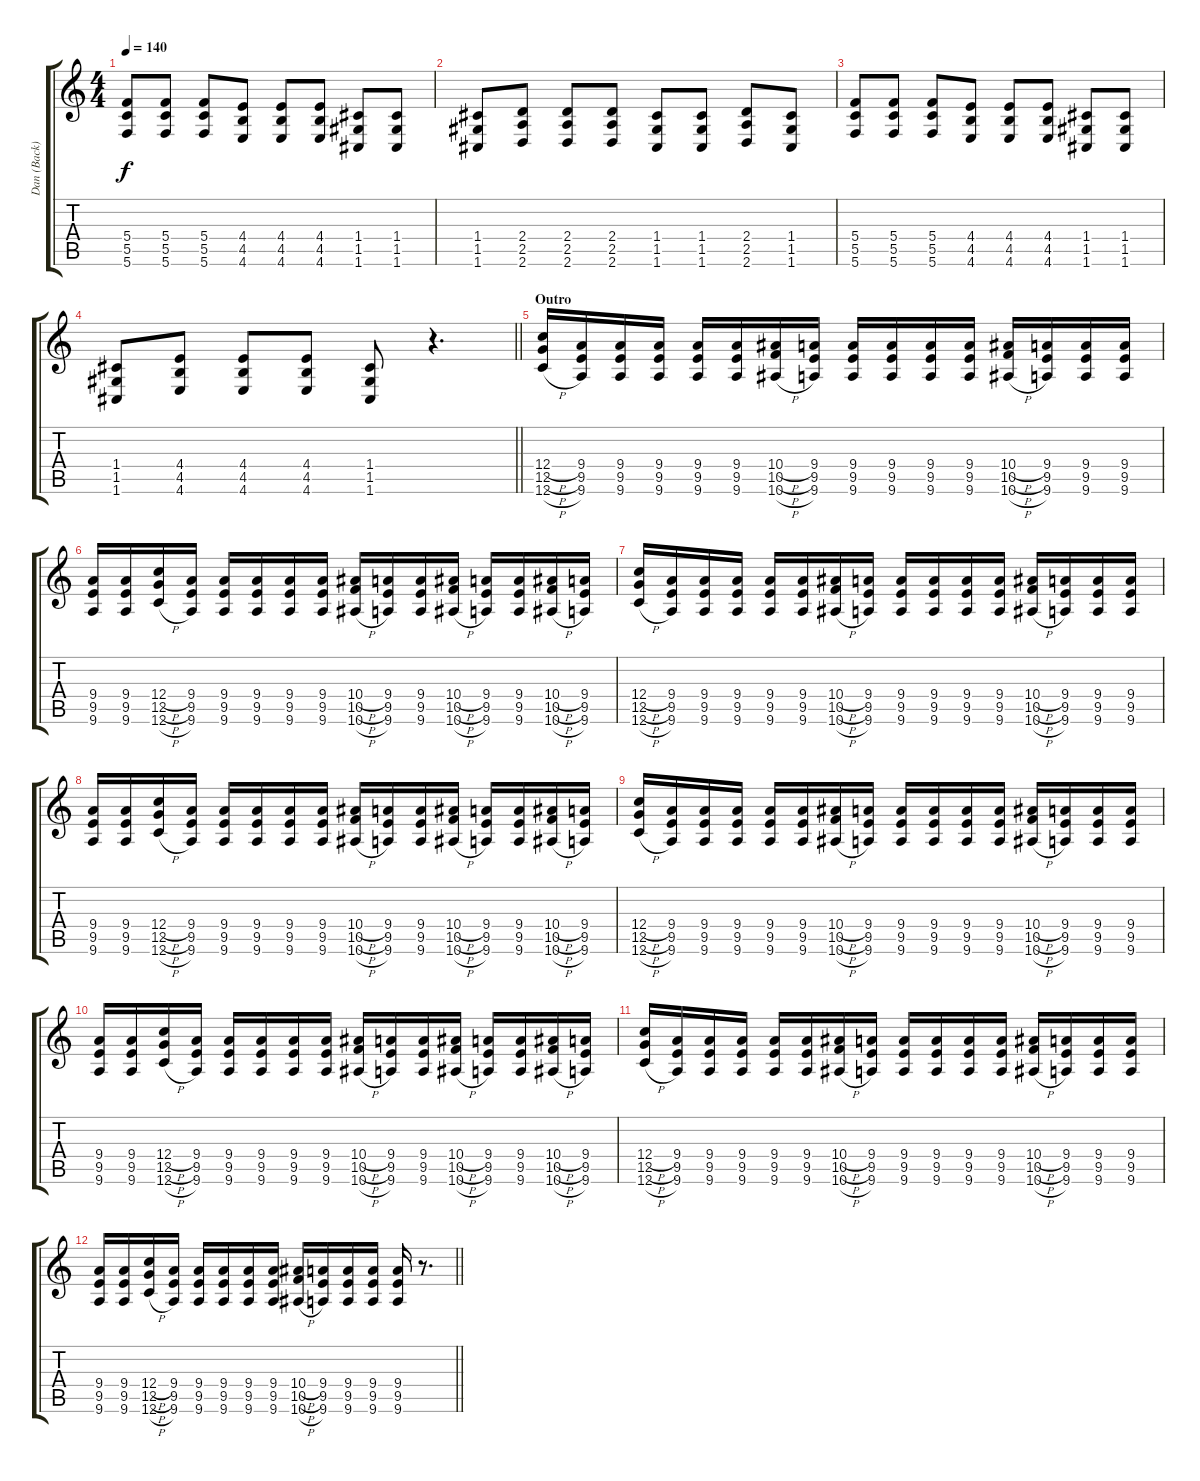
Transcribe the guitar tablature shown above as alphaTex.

\track ("Dan (Back)" "Dan (Back)") {instrument distortionguitar}
\staff {score tabs}
\tuning (D4 A3 F3 C3 G2 C2) {hide}
\ts (4 4)
\tempo 140
\clef g2
\ks c
(5.4 5.5 5.6).8{dy f} (5.4 5.5 5.6).8 (5.4 5.5 5.6).8 (4.4 4.5 4.6).8 (4.4 4.5 4.6).8 (4.4 4.5 4.6).8 (1.4 1.5 1.6).8 (1.4 1.5 1.6).8 |
(1.4 1.5 1.6).8 (2.4 2.5 2.6).8 (2.4 2.5 2.6).8 (2.4 2.5 2.6).8 (1.4 1.5 1.6).8 (1.4 1.5 1.6).8 (2.4 2.5 2.6).8 (1.4 1.5 1.6).8 |
(5.4 5.5 5.6).8 (5.4 5.5 5.6).8 (5.4 5.5 5.6).8 (4.4 4.5 4.6).8 (4.4 4.5 4.6).8 (4.4 4.5 4.6).8 (1.4 1.5 1.6).8 (1.4 1.5 1.6).8 |
\barLineRight lightlight
(1.4 1.5 1.6).8 (4.4 4.5 4.6).8 (4.4 4.5 4.6).8 (4.4 4.5 4.6).8 (1.4 1.5 1.6).8 r.4{d} |
\section ("" "Outro")
(12.4{h} 12.5{h} 12.6{h}).16 (9.4 9.5 9.6).16 (9.4 9.5 9.6).16 (9.4 9.5 9.6).16 (9.4 9.5 9.6).16 (9.4 9.5 9.6).16 (10.4{h} 10.5{h} 10.6{h}).16 (9.4 9.5 9.6).16 (9.4 9.5 9.6).16 (9.4 9.5 9.6).16 (9.4 9.5 9.6).16 (9.4 9.5 9.6).16 (10.4{h} 10.5{h} 10.6{h}).16 (9.4 9.5 9.6).16 (9.4 9.5 9.6).16 (9.4 9.5 9.6).16 |
(9.4 9.5 9.6).16 (9.4 9.5 9.6).16 (12.4{h} 12.5{h} 12.6{h}).16 (9.4 9.5 9.6).16 (9.4 9.5 9.6).16 (9.4 9.5 9.6).16 (9.4 9.5 9.6).16 (9.4 9.5 9.6).16 (10.4{h} 10.5{h} 10.6{h}).16 (9.4 9.5 9.6).16 (9.4 9.5 9.6).16 (10.4{h} 10.5{h} 10.6{h}).16 (9.4 9.5 9.6).16 (9.4 9.5 9.6).16 (10.4{h} 10.5{h} 10.6{h}).16 (9.4 9.5 9.6).16 |
(12.4{h} 12.5{h} 12.6{h}).16 (9.4 9.5 9.6).16 (9.4 9.5 9.6).16 (9.4 9.5 9.6).16 (9.4 9.5 9.6).16 (9.4 9.5 9.6).16 (10.4{h} 10.5{h} 10.6{h}).16 (9.4 9.5 9.6).16 (9.4 9.5 9.6).16 (9.4 9.5 9.6).16 (9.4 9.5 9.6).16 (9.4 9.5 9.6).16 (10.4{h} 10.5{h} 10.6{h}).16 (9.4 9.5 9.6).16 (9.4 9.5 9.6).16 (9.4 9.5 9.6).16 |
(9.4 9.5 9.6).16 (9.4 9.5 9.6).16 (12.4{h} 12.5{h} 12.6{h}).16 (9.4 9.5 9.6).16 (9.4 9.5 9.6).16 (9.4 9.5 9.6).16 (9.4 9.5 9.6).16 (9.4 9.5 9.6).16 (10.4{h} 10.5{h} 10.6{h}).16 (9.4 9.5 9.6).16 (9.4 9.5 9.6).16 (10.4{h} 10.5{h} 10.6{h}).16 (9.4 9.5 9.6).16 (9.4 9.5 9.6).16 (10.4{h} 10.5{h} 10.6{h}).16 (9.4 9.5 9.6).16 |
(12.4{h} 12.5{h} 12.6{h}).16 (9.4 9.5 9.6).16 (9.4 9.5 9.6).16 (9.4 9.5 9.6).16 (9.4 9.5 9.6).16 (9.4 9.5 9.6).16 (10.4{h} 10.5{h} 10.6{h}).16 (9.4 9.5 9.6).16 (9.4 9.5 9.6).16 (9.4 9.5 9.6).16 (9.4 9.5 9.6).16 (9.4 9.5 9.6).16 (10.4{h} 10.5{h} 10.6{h}).16 (9.4 9.5 9.6).16 (9.4 9.5 9.6).16 (9.4 9.5 9.6).16 |
(9.4 9.5 9.6).16 (9.4 9.5 9.6).16 (12.4{h} 12.5{h} 12.6{h}).16 (9.4 9.5 9.6).16 (9.4 9.5 9.6).16 (9.4 9.5 9.6).16 (9.4 9.5 9.6).16 (9.4 9.5 9.6).16 (10.4{h} 10.5{h} 10.6{h}).16 (9.4 9.5 9.6).16 (9.4 9.5 9.6).16 (10.4{h} 10.5{h} 10.6{h}).16 (9.4 9.5 9.6).16 (9.4 9.5 9.6).16 (10.4{h} 10.5{h} 10.6{h}).16 (9.4 9.5 9.6).16 |
(12.4{h} 12.5{h} 12.6{h}).16 (9.4 9.5 9.6).16 (9.4 9.5 9.6).16 (9.4 9.5 9.6).16 (9.4 9.5 9.6).16 (9.4 9.5 9.6).16 (10.4{h} 10.5{h} 10.6{h}).16 (9.4 9.5 9.6).16 (9.4 9.5 9.6).16 (9.4 9.5 9.6).16 (9.4 9.5 9.6).16 (9.4 9.5 9.6).16 (10.4{h} 10.5{h} 10.6{h}).16 (9.4 9.5 9.6).16 (9.4 9.5 9.6).16 (9.4 9.5 9.6).16 |
\barLineRight lightlight
(9.4 9.5 9.6).16 (9.4 9.5 9.6).16 (12.4{h} 12.5{h} 12.6{h}).16 (9.4 9.5 9.6).16 (9.4 9.5 9.6).16 (9.4 9.5 9.6).16 (9.4 9.5 9.6).16 (9.4 9.5 9.6).16 (10.4{h} 10.5{h} 10.6{h}).16 (9.4 9.5 9.6).16 (9.4 9.5 9.6).16 (9.4 9.5 9.6).16 (9.4 9.5 9.6).16 r.8{d}
